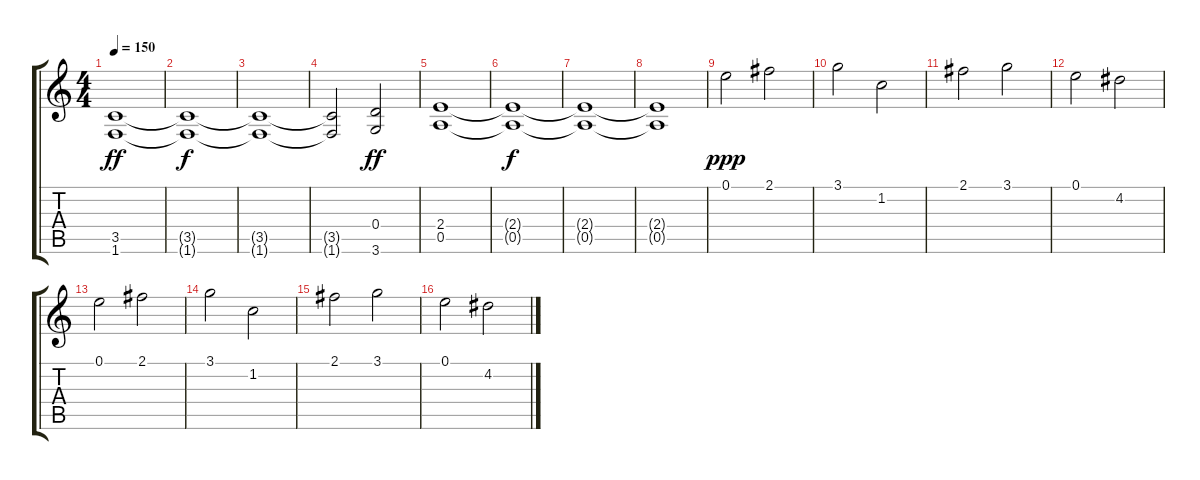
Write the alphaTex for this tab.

\track "" {instrument distortionguitar}
\staff {score tabs}
\tuning (E4 B3 G3 D3 A2 E2) {hide}
\ts (4 4)
\tempo 150
\clef g2
\ks c
(3.5 1.6).1{dy ff} |
(3.5{t} 1.6{t}).1{dy f} |
(3.5{t} 1.6{t}).1 |
(3.5{t} 1.6{t}).2 (0.4 3.6).2{dy ff} |
(2.4 0.5).1 |
(2.4{t} 0.5{t}).1{dy f} |
(2.4{t} 0.5{t}).1 |
(2.4{t} 0.5{t}).1 |
0.1.2{dy ppp} 2.1.2 |
3.1.2 1.2.2 |
2.1.2 3.1.2 |
0.1.2 4.2.2 |
0.1.2 2.1.2 |
3.1.2 1.2.2 |
2.1.2 3.1.2 |
0.1.2 4.2.2
